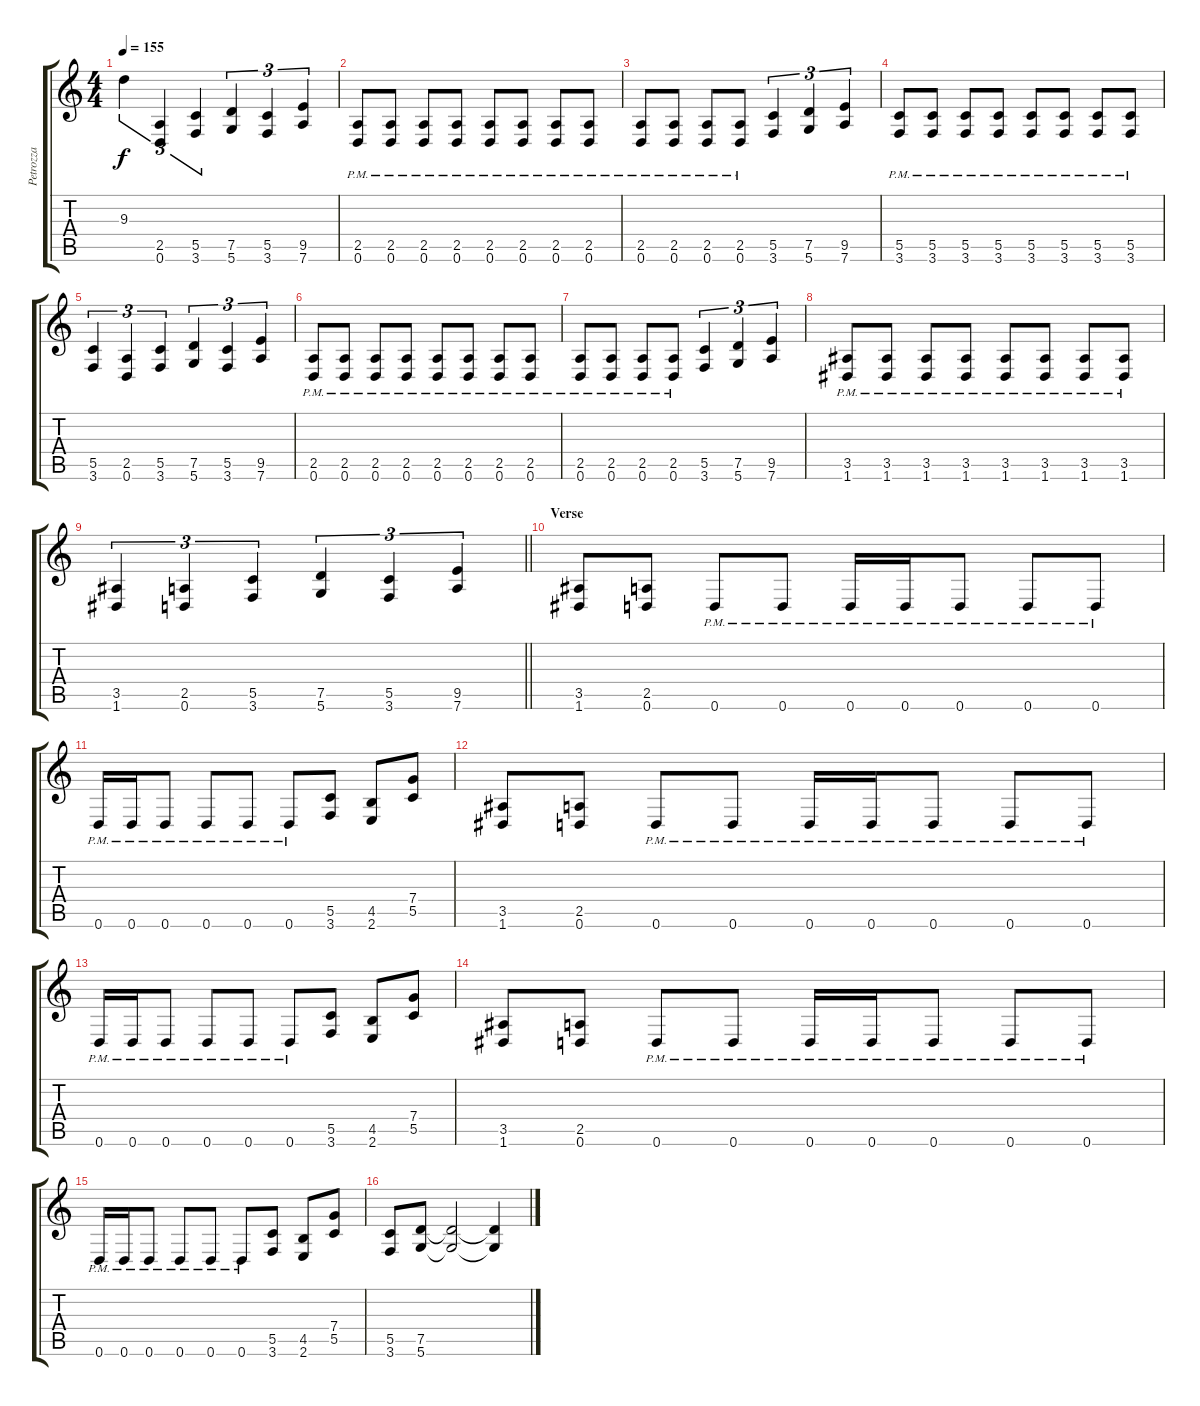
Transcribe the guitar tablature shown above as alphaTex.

\track ("Petrozza" "Petrozza") {instrument overdrivenguitar}
\staff {score tabs}
\tuning (D4 A3 F3 C3 G2 D2) {hide}
\ts (4 4)
\tempo 155
\clef g2
\ks c
9.3.4{tu (3 2) dy f} (2.5 0.6).4{tu (3 2)} (5.5 3.6).4{tu (3 2)} (7.5 5.6).4{tu (3 2)} (5.5 3.6).4{tu (3 2)} (9.5 7.6).4{tu (3 2)} |
(2.5{pm} 0.6{pm}).8 (2.5{pm} 0.6{pm}).8 (2.5{pm} 0.6{pm}).8 (2.5{pm} 0.6{pm}).8 (2.5{pm} 0.6{pm}).8 (2.5{pm} 0.6{pm}).8 (2.5{pm} 0.6{pm}).8 (2.5{pm} 0.6{pm}).8 |
(2.5{pm} 0.6{pm}).8 (2.5{pm} 0.6{pm}).8 (2.5{pm} 0.6{pm}).8 (2.5{pm} 0.6{pm}).8 (5.5 3.6).4{tu (3 2)} (7.5 5.6).4{tu (3 2)} (9.5 7.6).4{tu (3 2)} |
(5.5{pm} 3.6{pm}).8 (5.5{pm} 3.6{pm}).8 (5.5{pm} 3.6{pm}).8 (5.5{pm} 3.6{pm}).8 (5.5{pm} 3.6{pm}).8 (5.5{pm} 3.6{pm}).8 (5.5{pm} 3.6{pm}).8 (5.5{pm} 3.6{pm}).8 |
(5.5 3.6).4{tu (3 2)} (2.5 0.6).4{tu (3 2)} (5.5 3.6).4{tu (3 2)} (7.5 5.6).4{tu (3 2)} (5.5 3.6).4{tu (3 2)} (9.5 7.6).4{tu (3 2)} |
(2.5{pm} 0.6{pm}).8 (2.5{pm} 0.6{pm}).8 (2.5{pm} 0.6{pm}).8 (2.5{pm} 0.6{pm}).8 (2.5{pm} 0.6{pm}).8 (2.5{pm} 0.6{pm}).8 (2.5{pm} 0.6{pm}).8 (2.5{pm} 0.6{pm}).8 |
(2.5{pm} 0.6{pm}).8 (2.5{pm} 0.6{pm}).8 (2.5{pm} 0.6{pm}).8 (2.5{pm} 0.6{pm}).8 (5.5 3.6).4{tu (3 2)} (7.5 5.6).4{tu (3 2)} (9.5 7.6).4{tu (3 2)} |
(3.5{pm} 1.6{pm}).8 (3.5{pm} 1.6{pm}).8 (3.5{pm} 1.6{pm}).8 (3.5{pm} 1.6{pm}).8 (3.5{pm} 1.6{pm}).8 (3.5{pm} 1.6{pm}).8 (3.5{pm} 1.6{pm}).8 (3.5{pm} 1.6{pm}).8 |
\barLineRight lightlight
(3.5 1.6).4{tu (3 2)} (2.5 0.6).4{tu (3 2)} (5.5 3.6).4{tu (3 2)} (7.5 5.6).4{tu (3 2)} (5.5 3.6).4{tu (3 2)} (9.5 7.6).4{tu (3 2)} |
\section ("" "Verse")
(3.5 1.6).8 (2.5 0.6).8 0.6{pm}.8 0.6{pm}.8 0.6{pm}.16 0.6{pm}.16 0.6{pm}.8 0.6{pm}.8 0.6{pm}.8 |
0.6{pm}.16 0.6{pm}.16 0.6{pm}.8 0.6{pm}.8 0.6{pm}.8 0.6{pm}.8 (5.5 3.6).8 (4.5 2.6).8 (7.4 5.5).8 |
(3.5 1.6).8 (2.5 0.6).8 0.6{pm}.8 0.6{pm}.8 0.6{pm}.16 0.6{pm}.16 0.6{pm}.8 0.6{pm}.8 0.6{pm}.8 |
0.6{pm}.16 0.6{pm}.16 0.6{pm}.8 0.6{pm}.8 0.6{pm}.8 0.6{pm}.8 (5.5 3.6).8 (4.5 2.6).8 (7.4 5.5).8 |
(3.5 1.6).8 (2.5 0.6).8 0.6{pm}.8 0.6{pm}.8 0.6{pm}.16 0.6{pm}.16 0.6{pm}.8 0.6{pm}.8 0.6{pm}.8 |
0.6{pm}.16 0.6{pm}.16 0.6{pm}.8 0.6{pm}.8 0.6{pm}.8 0.6{pm}.8 (5.5 3.6).8 (4.5 2.6).8 (7.4 5.5).8 |
(5.5 3.6).8 (7.5 5.6).8 (7.5{t} 5.6{t}).2 (7.5{t} 5.6{t}).4
